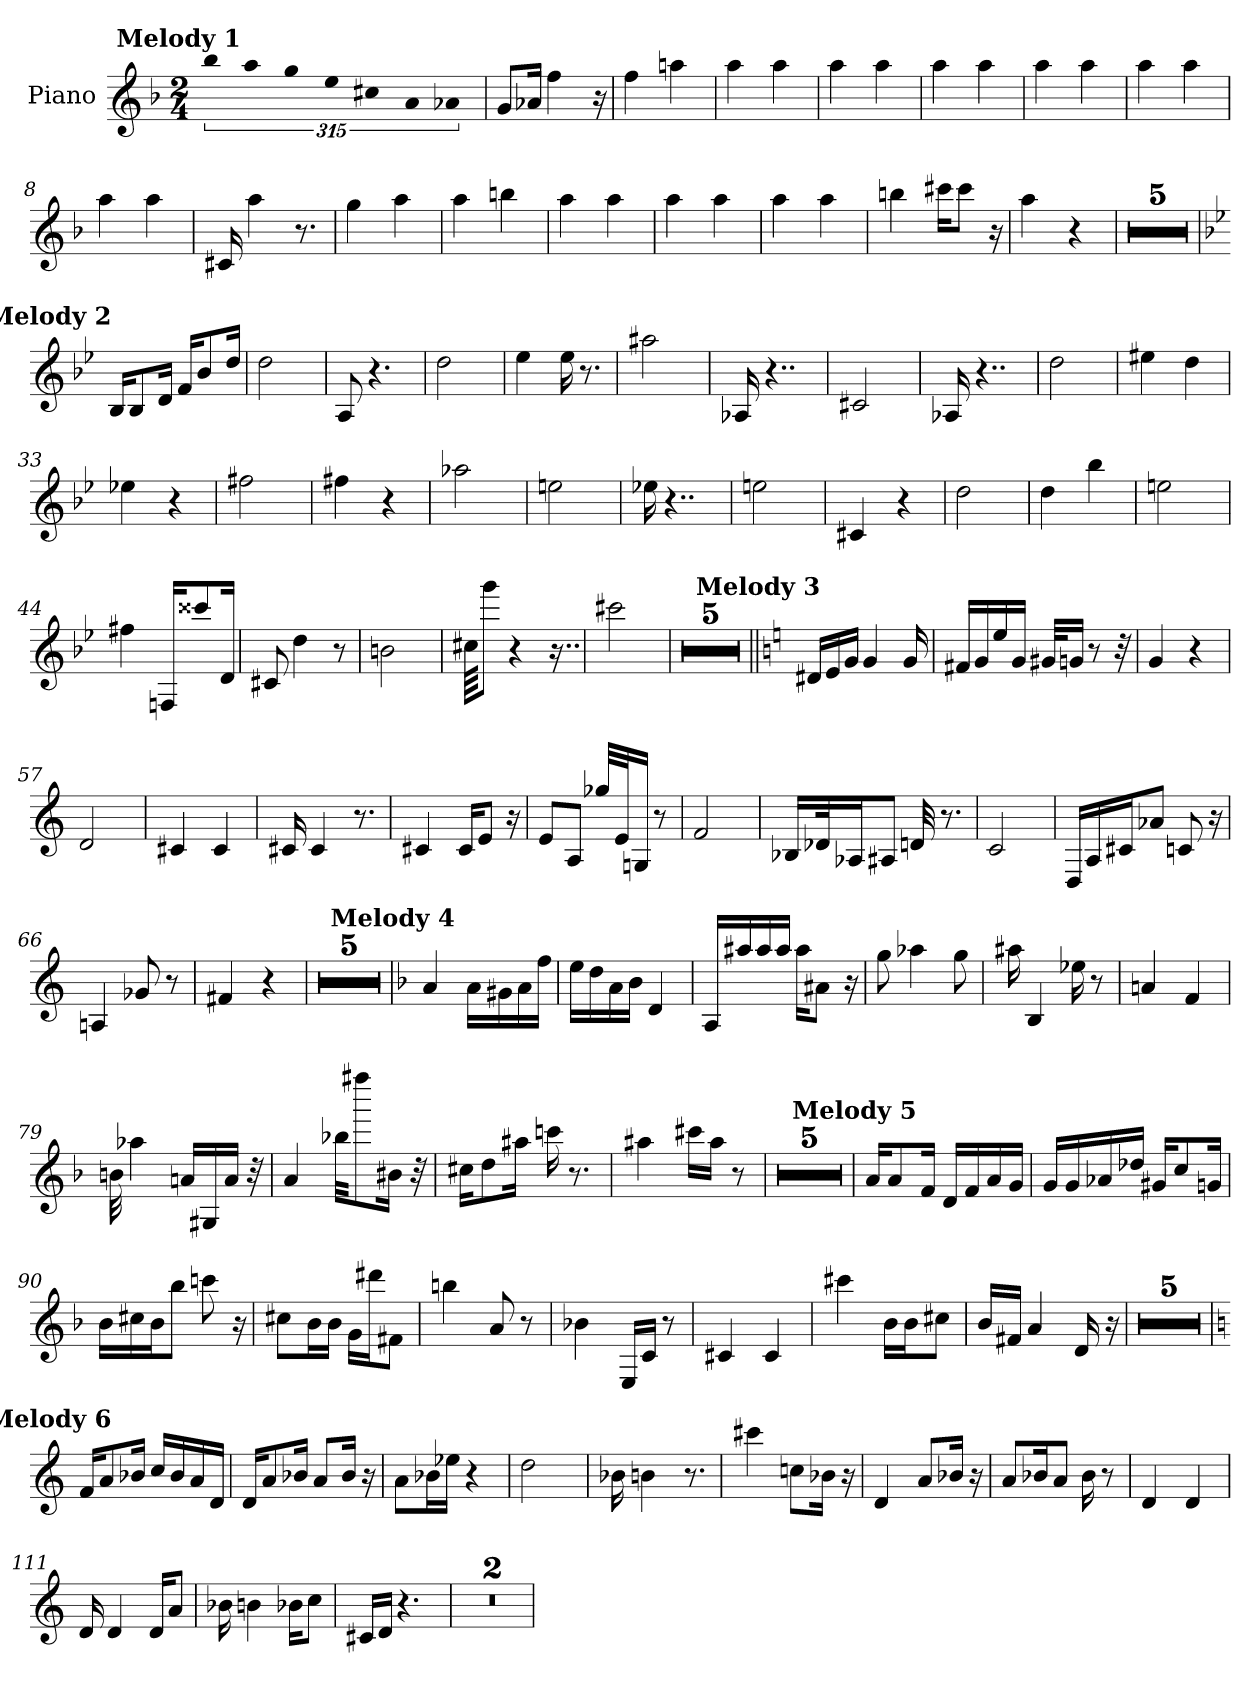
**kern
*part1
*staff1
*I"Piano
*I'Pno
*clefG2
*k[b-]
*F:
*M2/4
!!LO:REH:place=s1:b:enc=none:fs=14:t=Melody 1
=
!LO:N:vis=16
10080bb-\
!LO:N:vis=8
5040aa\
!LO:N:vis=16
10080gg\
!LO:N:vis=16
10080ee\
!LO:N:vis=16
10080cc#X\
!LO:N:vis=16
10080a/
!LO:N:vis=16
10080a-X/
=1
8g/L
16a-X/Jk
4ff\
16r
=2
4ff\
4aan\
=3
4aa\
4aa\
=4
4aa\
4aa\
=5
4aa\
4aa\
=6
4aa\
4aa\
!!LO:LB:g=z
=7
4aa\
4aa\
=8
4aa\
4aa\
=9
16c#X/
4aa\
8.r
=10
4gg\
4aa\
=11
4aa\
4bbn\
=12
4aa\
4aa\
=13
4aa\
4aa\
=14
4aa\
4aa\
=15
4bbn\
16ccc#X\KL
8ccc#\J
16r
!!LO:LB:g=z
=16
4aa\
4r
=17
2r
=18
2r
=19
2r
=20
2r
=21
2r
!!LO:REH:place=s1:b:enc=none:fs=14:t=Melody 2
=22
*k[b-e-]
*B-:
16B-/KL
8B-/
16d/Jk
16f/KL
8b-/
16dd/Jk
=23
2dd\
=24
8A/
4.r
=25
2dd\
!!LO:LB:g=z
=26
4ee-\
16ee-\
8.r
=27
2aa#X\
=28
16A-X/
4..r
=29
2c#X/
=30
16A-X/
4..r
=31
2dd\
=32
4ee#X\
4dd\
=33
4ee-X\
4r
=34
2ff#X\
=35
4ff#X\
4r
!!LO:LB:g=z
=36
2aa-X\
=37
2een\
=38
16ee-X\
4..r
=39
2een\
=40
4c#X/
4r
=41
2dd\
=42
4dd\
4bb-\
=43
2een\
=44
4ff#X\
16Fn/KL
8ccc##X/
16d/Jk
=45
8c#X/
4dd\
8r
!!LO:LB:g=z
=46
2bn\
=47
64cc#X\KKKL
8ggg\J
4r
16..r
=48
2ccc#X\
=49
2r
=50
2r
=51
2r
=52
2r
=53
2r
!!LO:LB:g=z
!!LO:REH:place=s1:b:enc=none:fs=14:t=Melody 3
=54||
*k[]
*C:
16d#X/LL
16e/
16g/JJ
4g/
16g/
=55
16f#X/LL
16g/
16ee/
16g/JJ
32g#X/KLL
16gn/JJ
8r
32r
=56
4g/
4r
=57
2d/
=58
4c#X/
4c#/
=59
16c#X/
4c#/
8.r
=60
4c#X/
16c#/KL
8e/J
16r
!!LO:LB:g=z
=61
8e/L
8A/J
32gg-X/LLL
32e/J
16Gn/JJ
8r
=62
2f/
=63
16B-X/LL
32d-X/K
16A-X/J
8A#X/J
32dn/
8.r
=64
2c/
=65
16D/LL
16A/
16c#X/J
8a-X/J
8cn/
16r
=66
4An/
8g-X/
8r
=67
4f#X/
4r
!!LO:LB:g=z
=68
2r
=69
2r
=70
2r
=71
2r
=72
2r
!!LO:REH:place=s1:b:enc=none:fs=14:t=Melody 4
=73
*k[b-]
*F:
4a/
16a\LL
16g#X\
16a\
16ff\JJ
=74
16ee\LL
16dd\
16a\
16b-\JJ
4d/
=75
16A/LL
16aa#X/
16aa#/
16aa#/JJ
16aa#\KL
8a#X\J
16r
!!LO:LB:g=z
=76
8gg\
4aa-X\
8gg\
=77
16aa#X\
4B-/
16ee-X\
8r
=78
4an/
4f/
=79
32bn\
4aa-X\
16an/LL
16G#X/
16a/JJ
32r
=80
4a/
32bb-X\KKL
8ffff#X\
16b#X\Jk
32r
=81
16cc#X\KL
8dd\
16aa#X\Jk
16cccn\
8.r
=82
4aa#X\
16ccc#X\LL
16aa#\JJ
8r
!!LO:PB:g=z
=83
2r
=84
2r
=85
2r
=86
2r
=87
2r
!!LO:REH:place=s1:b:enc=none:fs=14:t=Melody 5
=88
16a/KL
8a/
16f/Jk
16d/LL
16f/
16a/
16g/JJ
=89
16g/LL
16g/
16a-X/
16dd-X/JJ
16g#X/KL
8cc/
16gn/Jk
=90
16b-\LL
16cc#X\
16b-\J
8bb-\J
8cccn\
16r
!!LO:LB:g=z
=91
8cc#X\L
16b-\L
16b-\JJ
16g\LL
16ddd#X\J
8f#X\J
=92
4bbn\
8a/
8r
=93
4b-X\
16E/LL
16c/JJ
8r
=94
4c#X/
4c#/
=95
4ccc#X\
16b-\LL
16b-\J
8cc#X\J
=96
16b-/LL
16f#X/JJ
4a/
16d/
16r
=97
2r
=98
2r
!!LO:LB:g=z
=99
2r
=100
2r
=101
2r
!!LO:REH:place=s1:b:enc=none:fs=14:t=Melody 6
=102
*k[]
16f/KL
8a/
16b-X/Jk
16cc/LL
16b-/
16a/
16d/JJ
=103
16d/KL
8a/
16b-X/Jk
8a/L
16b-/Jk
16r
=104
8a\L
16b-X\L
16ee-X\JJ
4r
=105
2dd\
=106
16b-X\
4bn\
8.r
!!LO:LB:g=z
=107
4ccc#X\
8ccn\L
16b-X\Jk
16r
=108
4d/
8a/L
16b-X/Jk
16r
=109
8a/L
16b-X/K
8a/J
16b-\
8r
=110
4d/
4d/
=111
16d/
4d/
16d/KL
8a/J
=112
16b-X\
4bn\
16b-X\KL
8cc\J
=113
16c#X/LL
16d/JJ
4.r
=114
2r
!!LO:LB:g=z
=115
2r
=
*-
